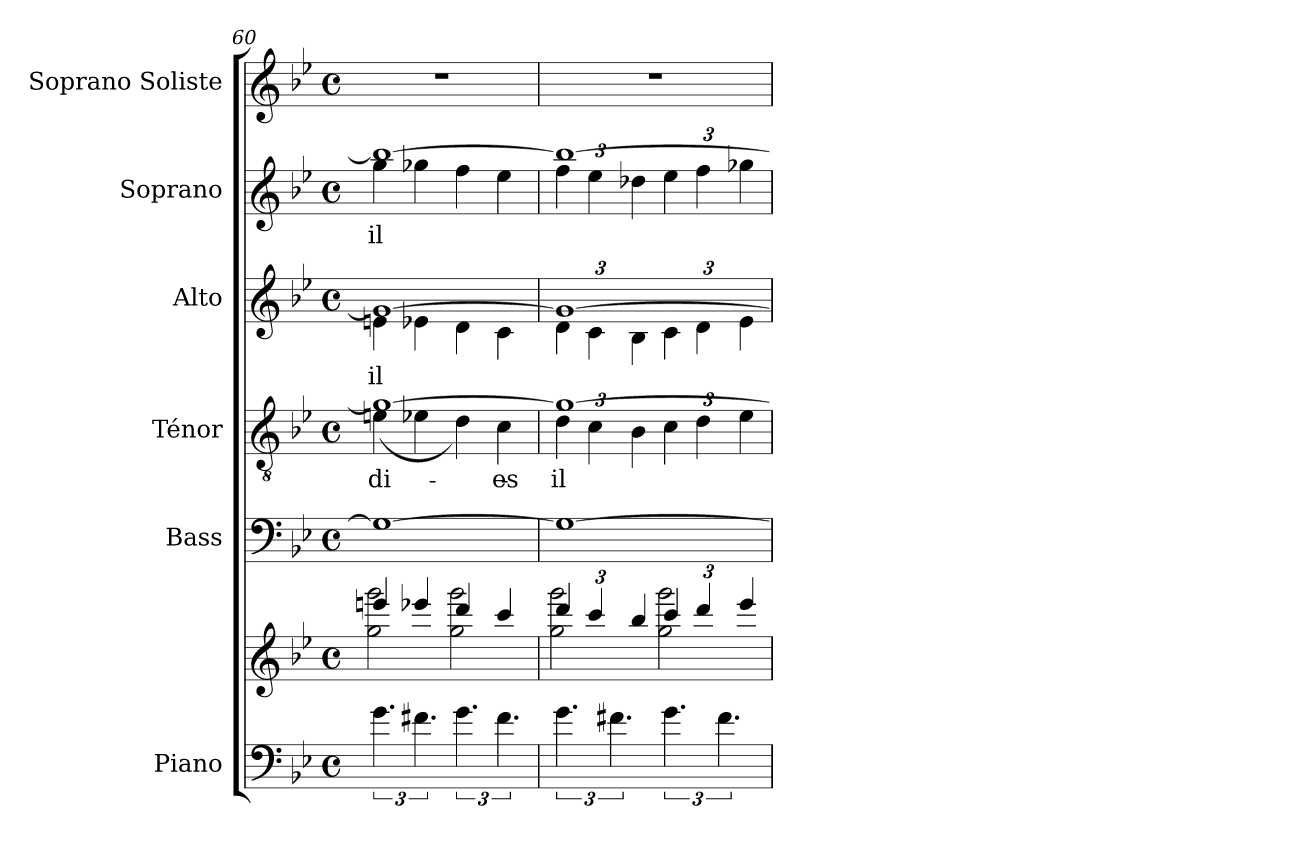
**kern	**kern	**kern	**kern	**text	**kern	**text	**kern	**text	**kern
*part6	*part6	*part5	*part4	*part4	*part3	*part3	*part2	*part2	*part1
*staff7	*staff6	*staff5	*staff4	*staff4	*staff3	*staff3	*staff2	*staff2	*staff1
*I"Piano	*	*I"Bass	*I"Ténor	*	*I"Alto	*	*I"Soprano	*	*I"Soprano Soliste
*I'Pno.	*	*I'B.	*I'T.	*	*I'A.	*	*I'S.	*	*
*clefF4	*clefG2	*clefF4	*clefGv2	*	*clefG2	*	*clefG2	*	*clefG2
*	*	*	*	*	*	*	*ITrd2c3	*	*
*k[b-e-]	*k[b-e-]	*k[b-e-]	*k[b-e-]	*	*k[b-e-]	*	*k[f#]	*	*k[b-e-]
*M4/4	*M4/4	*M4/4	*M4/4	*	*M4/4	*	*M4/4	*	*M4/4
*met(c)	*met(c)	*met(c)	*met(c)	*	*met(c)	*	*met(c)	*	*met(c)
=60	=60	=60	=60	=60	=60	=60	=60	=60	=60
*	*^	*	*^	*	*^	*	*^	*	*
6.g\	4eeen/	2gg\ 2ggg\	1G_	1g_	(4en\	di-	1g_	4en\	il	1ggi_	4eei\	il	1r
6.f#X\	4eee-X/	.	.	.	4e-X\	.	.	4e-X\	-	.	4ee-Xi\	-	.
6.g\	4ddd/	2gg\ 2ggg\	.	.	4d\)	.	.	4d\	-	.	4ddi\	-	.
6.f#\	4ccc/	.	.	.	4c\	-es	.	4c\	-	.	4cci\	-	.
=61	=61	=61	=61	=61	=61	=61	=61	=61	=61	=61	=61	=61	=61
*	*Xbrackettup	*	*	*	*Xbrackettup	*	*	*Xbrackettup	*	*	*Xbrackettup	*	*
6.g\	6ddd/	2gg\ 2ggg\	1G_	1g_	6d\	il	1g_	6d\	-	1ggi_	6ddi\	-	1r
.	6ccc/	.	.	.	6c\	-	.	6c\	-	.	6cci\	-	.
6.f#X\	.	.	.	.	.	.	.	.	.	.	.	.	.
.	6bb-/	.	.	.	6B-\	-	.	6B-\	-	.	6b-Xi\	-	.
6.g\	6ccc/	2gg\ 2ggg\	.	.	6c\	-	.	6c\	-	.	6cci\	-	.
.	6ddd/	.	.	.	6d\	-	.	6d\	-	.	6ddi\	-	.
6.f#\	.	.	.	.	.	.	.	.	.	.	.	.	.
.	6eee-/	.	.	.	6e-\	-	.	6e-\	-	.	6ee-Xi\	-	.
*	*	*	*	*v	*v	*	*	*	*	*v	*v	*	*
*	*v	*v	*	*	*	*v	*v	*	*	*	*
=	=	=	=	=	=	=	=	=	=
*-	*-	*-	*-	*-	*-	*-	*-	*-	*-
